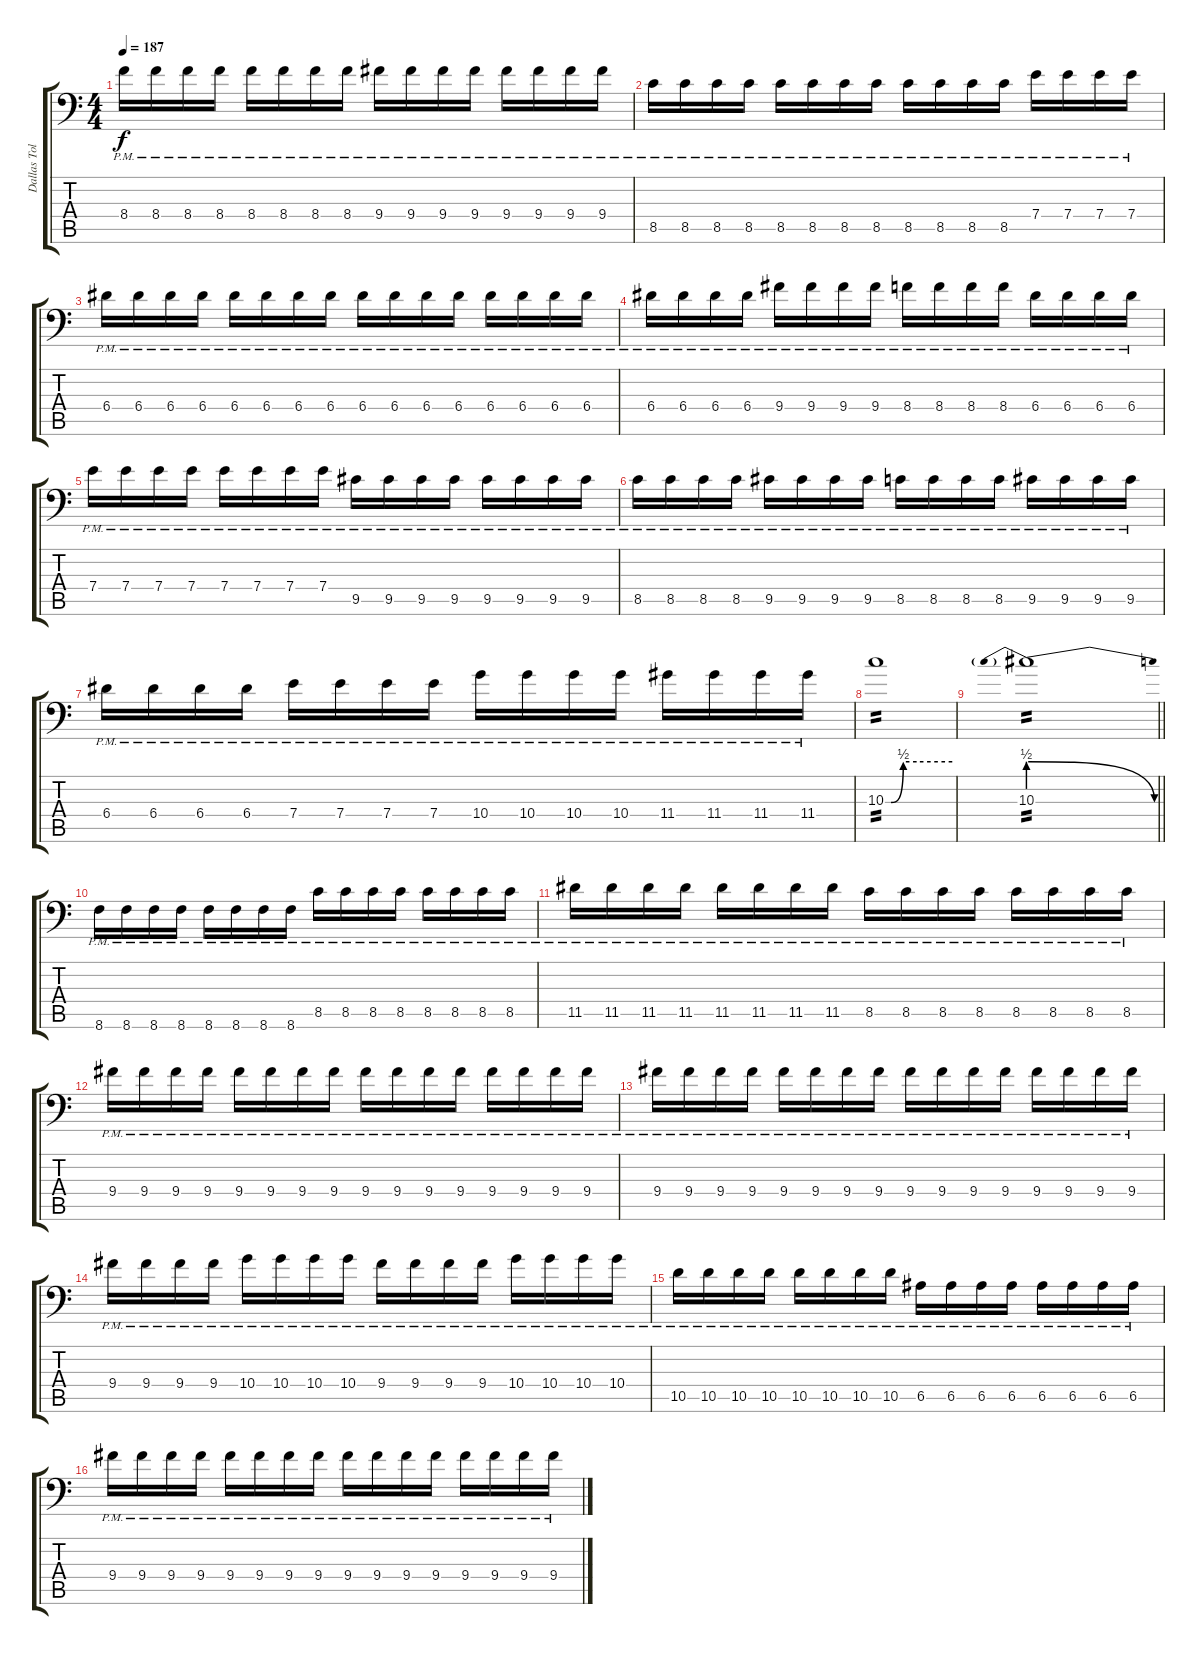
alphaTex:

\track ("Dallas Toler-Wade" "Dallas Tol") {instrument distortionguitar}
\staff {score tabs}
\tuning (B3 Gb3 D3 A2 E2 A1) {hide}
\ts (4 4)
\tempo 187
\clef f4
\ks c
8.4{pm}.16{dy f} 8.4{pm}.16 8.4{pm}.16 8.4{pm}.16 8.4{pm}.16 8.4{pm}.16 8.4{pm}.16 8.4{pm}.16 9.4{pm}.16 9.4{pm}.16 9.4{pm}.16 9.4{pm}.16 9.4{pm}.16 9.4{pm}.16 9.4{pm}.16 9.4{pm}.16 |
8.5{pm}.16 8.5{pm}.16 8.5{pm}.16 8.5{pm}.16 8.5{pm}.16 8.5{pm}.16 8.5{pm}.16 8.5{pm}.16 8.5{pm}.16 8.5{pm}.16 8.5{pm}.16 8.5{pm}.16 7.4{pm}.16 7.4{pm}.16 7.4{pm}.16 7.4{pm}.16 |
6.4{pm}.16 6.4{pm}.16 6.4{pm}.16 6.4{pm}.16 6.4{pm}.16 6.4{pm}.16 6.4{pm}.16 6.4{pm}.16 6.4{pm}.16 6.4{pm}.16 6.4{pm}.16 6.4{pm}.16 6.4{pm}.16 6.4{pm}.16 6.4{pm}.16 6.4{pm}.16 |
6.4{pm}.16 6.4{pm}.16 6.4{pm}.16 6.4{pm}.16 9.4{pm}.16 9.4{pm}.16 9.4{pm}.16 9.4{pm}.16 8.4{pm}.16 8.4{pm}.16 8.4{pm}.16 8.4{pm}.16 6.4{pm}.16 6.4{pm}.16 6.4{pm}.16 6.4{pm}.16 |
7.4{pm}.16 7.4{pm}.16 7.4{pm}.16 7.4{pm}.16 7.4{pm}.16 7.4{pm}.16 7.4{pm}.16 7.4{pm}.16 9.5{pm}.16 9.5{pm}.16 9.5{pm}.16 9.5{pm}.16 9.5{pm}.16 9.5{pm}.16 9.5{pm}.16 9.5{pm}.16 |
8.5{pm}.16 8.5{pm}.16 8.5{pm}.16 8.5{pm}.16 9.5{pm}.16 9.5{pm}.16 9.5{pm}.16 9.5{pm}.16 8.5{pm}.16 8.5{pm}.16 8.5{pm}.16 8.5{pm}.16 9.5{pm}.16 9.5{pm}.16 9.5{pm}.16 9.5{pm}.16 |
6.4{pm}.16 6.4{pm}.16 6.4{pm}.16 6.4{pm}.16 7.4{pm}.16 7.4{pm}.16 7.4{pm}.16 7.4{pm}.16 10.4{pm}.16 10.4{pm}.16 10.4{pm}.16 10.4{pm}.16 11.4{pm}.16 11.4{pm}.16 11.4{pm}.16 11.4{pm}.16 |
10.3{be (custom 0 0 5 0 16 2 28 2 60 2)}.1{tp 2} |
\barLineRight lightlight
10.3{be (prebendrelease 0 2 60 0)}.1{tp 2} |
\section ("" "")
8.6{pm}.16 8.6{pm}.16 8.6{pm}.16 8.6{pm}.16 8.6{pm}.16 8.6{pm}.16 8.6{pm}.16 8.6{pm}.16 8.5{pm}.16 8.5{pm}.16 8.5{pm}.16 8.5{pm}.16 8.5{pm}.16 8.5{pm}.16 8.5{pm}.16 8.5{pm}.16 |
11.5{pm}.16 11.5{pm}.16 11.5{pm}.16 11.5{pm}.16 11.5{pm}.16 11.5{pm}.16 11.5{pm}.16 11.5{pm}.16 8.5{pm}.16 8.5{pm}.16 8.5{pm}.16 8.5{pm}.16 8.5{pm}.16 8.5{pm}.16 8.5{pm}.16 8.5{pm}.16 |
9.4{pm}.16 9.4{pm}.16 9.4{pm}.16 9.4{pm}.16 9.4{pm}.16 9.4{pm}.16 9.4{pm}.16 9.4{pm}.16 9.4{pm}.16 9.4{pm}.16 9.4{pm}.16 9.4{pm}.16 9.4{pm}.16 9.4{pm}.16 9.4{pm}.16 9.4{pm}.16 |
9.4{pm}.16 9.4{pm}.16 9.4{pm}.16 9.4{pm}.16 9.4{pm}.16 9.4{pm}.16 9.4{pm}.16 9.4{pm}.16 9.4{pm}.16 9.4{pm}.16 9.4{pm}.16 9.4{pm}.16 9.4{pm}.16 9.4{pm}.16 9.4{pm}.16 9.4{pm}.16 |
9.4{pm}.16 9.4{pm}.16 9.4{pm}.16 9.4{pm}.16 10.4{pm}.16 10.4{pm}.16 10.4{pm}.16 10.4{pm}.16 9.4{pm}.16 9.4{pm}.16 9.4{pm}.16 9.4{pm}.16 10.4{pm}.16 10.4{pm}.16 10.4{pm}.16 10.4{pm}.16 |
10.5{pm}.16 10.5{pm}.16 10.5{pm}.16 10.5{pm}.16 10.5{pm}.16 10.5{pm}.16 10.5{pm}.16 10.5{pm}.16 6.5{pm}.16 6.5{pm}.16 6.5{pm}.16 6.5{pm}.16 6.5{pm}.16 6.5{pm}.16 6.5{pm}.16 6.5{pm}.16 |
9.4{pm}.16 9.4{pm}.16 9.4{pm}.16 9.4{pm}.16 9.4{pm}.16 9.4{pm}.16 9.4{pm}.16 9.4{pm}.16 9.4{pm}.16 9.4{pm}.16 9.4{pm}.16 9.4{pm}.16 9.4{pm}.16 9.4{pm}.16 9.4{pm}.16 9.4{pm}.16
